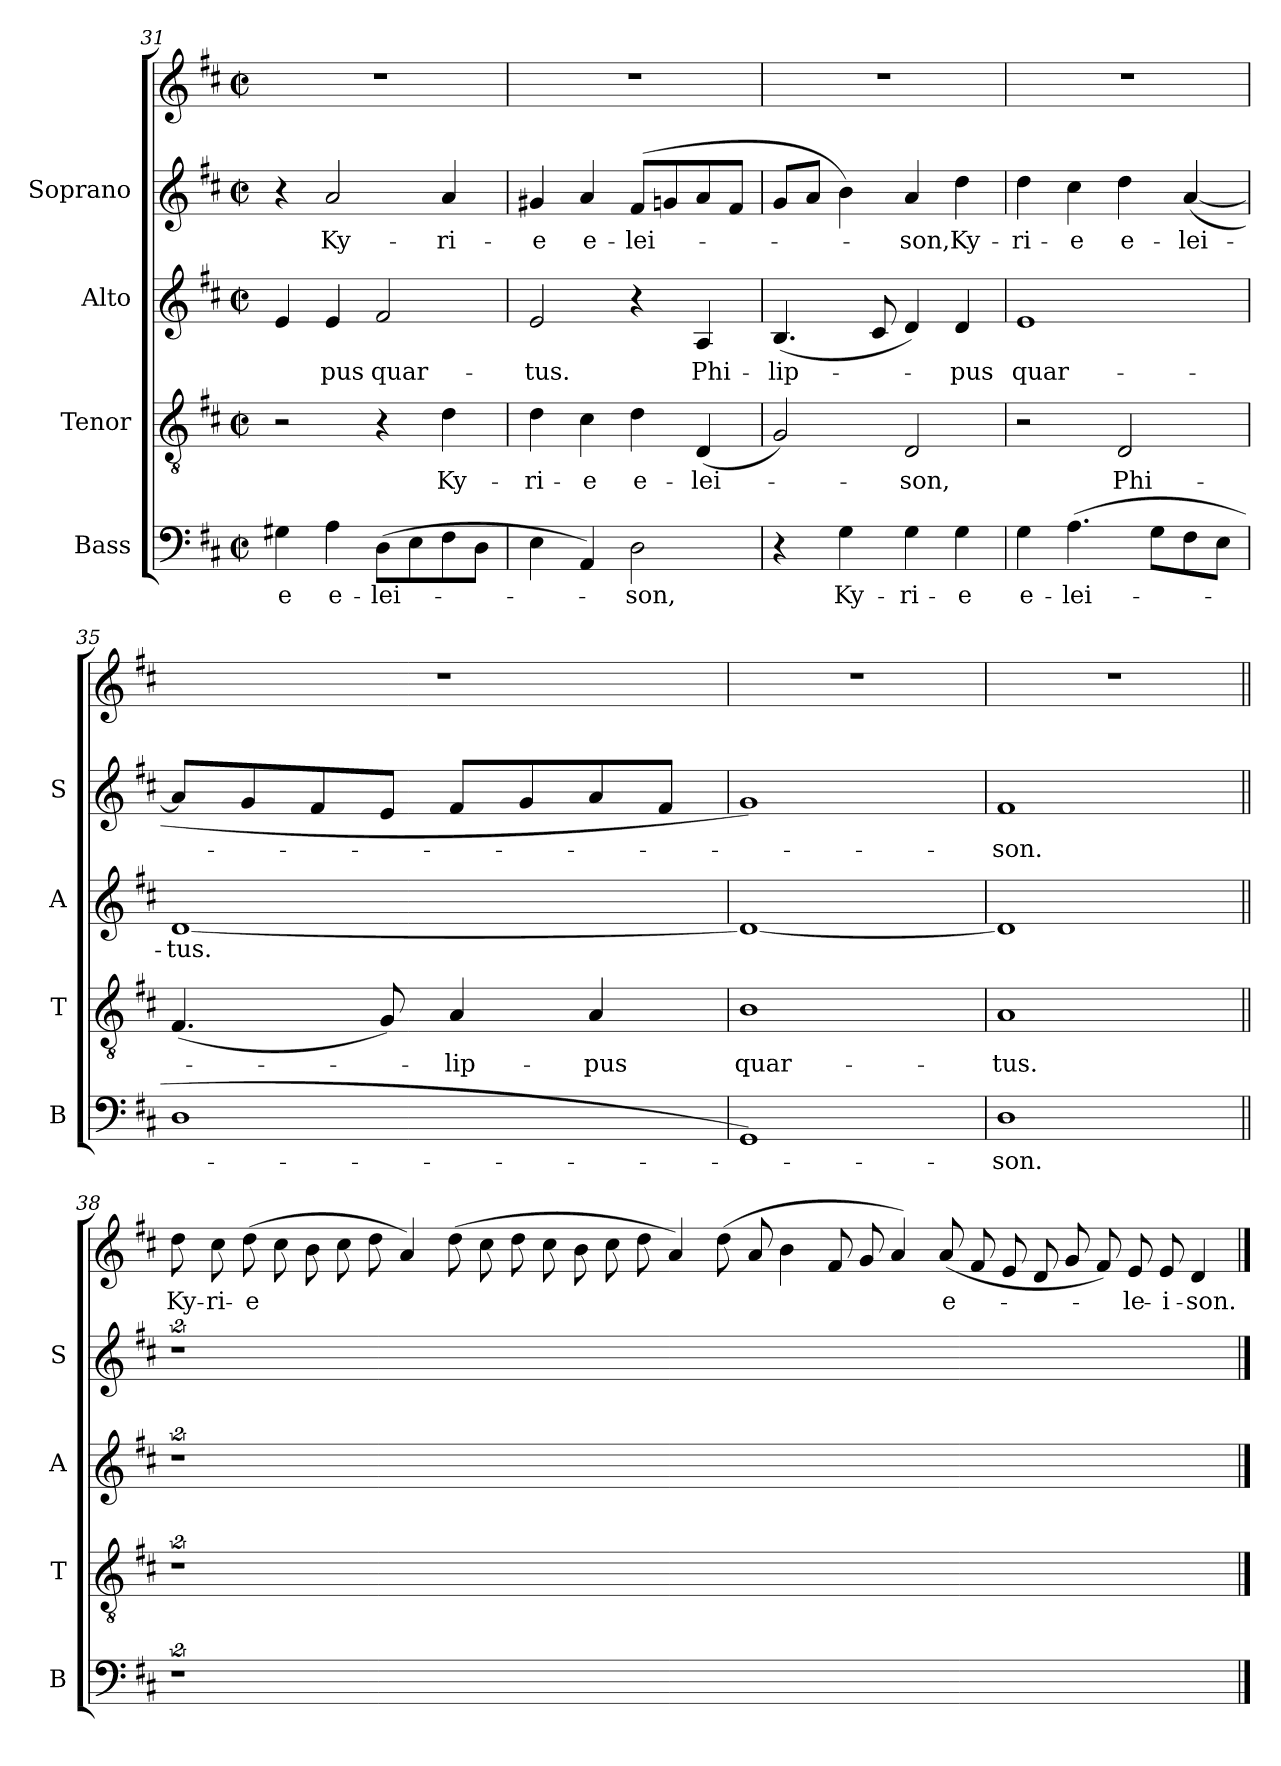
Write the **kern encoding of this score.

**kern	**text	**kern	**text	**kern	**text	**kern	**text	**kern	**text
*part5	*part5	*part4	*part4	*part3	*part3	*part2	*part2	*part1	*part1
*staff5	*staff5	*staff4	*staff4	*staff3	*staff3	*staff2	*staff2	*staff1	*staff1
*I"Bass	*	*I"Tenor	*	*I"Alto	*	*I"Soprano	*	*	*
*I'B	*	*I'T	*	*I'A	*	*I'S	*	*	*
*clefF4	*	*clefGv2	*	*clefG2	*	*clefG2	*	*clefG2	*
*k[f#c#]	*	*k[f#c#]	*	*k[f#c#]	*	*k[f#c#]	*	*k[f#c#]	*
*D:	*	*D:	*	*D:	*	*D:	*	*D:	*
*M2/2	*	*M2/2	*	*M2/2	*	*M2/2	*	*M2/2	*
*met(c|)	*	*met(c|)	*	*met(c|)	*	*met(c|)	*	*met(c|)	*
=31	=31	=31	=31	=31	=31	=31	=31	=31	=31
4G#X\	-e	2r	.	4e/	.	4r	.	1r	.
4A\	e-	.	.	4e/	-pus	2a/	Ky-	.	.
(8D\L	-lei-	4r	.	2f#/	quar-	.	.	.	.
8E\	.	.	.	.	.	.	.	.	.
8F#\	.	4d\	Ky-	.	.	4a/	-ri-	.	.
8D\J	.	.	.	.	.	.	.	.	.
=32	=32	=32	=32	=32	=32	=32	=32	=32	=32
4E\	.	4d\	-ri-	2e/	-tus.	4g#X/	-e	1r	.
4AA/)	.	4c#\	-e	.	.	4a/	e-	.	.
2D\	-son,	4d\	e-	4r	.	(8f#/L	-lei-	.	.
.	.	.	.	.	.	8gn/	.	.	.
.	.	(4D/	-lei-	4A/	Phi-	8a/	.	.	.
.	.	.	.	.	.	8f#/J	.	.	.
=33	=33	=33	=33	=33	=33	=33	=33	=33	=33
4r	.	2G/)	.	(4.B/	-lip-	8g/L	.	1r	.
.	.	.	.	.	.	8a/J	.	.	.
4G\	Ky-	.	.	.	.	4b\)	.	.	.
.	.	.	.	8c#/	.	.	.	.	.
4G\	-ri-	2D/	-son,	4d/)	.	4a/	-son,	.	.
4G\	-e	.	.	4d/	-pus	4dd\	Ky-	.	.
!!LO:LB:g=z
=34	=34	=34	=34	=34	=34	=34	=34	=34	=34
4G\	e-	2r	.	1e	quar-	4dd\	-ri-	1r	.
(4.A\	-lei-	.	.	.	.	4cc#\	-e	.	.
.	.	2D/	Phi-	.	.	4dd\	e-	.	.
8G\L	.	.	.	.	.	.	.	.	.
8F#\	.	.	.	.	.	([4a/	-lei-	.	.
8E\J	.	.	.	.	.	.	.	.	.
=35	=35	=35	=35	=35	=35	=35	=35	=35	=35
1D	.	(4.F#/	.	[1d	-tus.	8a/L]	.	1r	.
.	.	.	.	.	.	8g/	.	.	.
.	.	.	.	.	.	8f#/	.	.	.
.	.	8G/)	.	.	.	8e/J	.	.	.
.	.	4A/	-lip-	.	.	8f#/L	.	.	.
.	.	.	.	.	.	8g/	.	.	.
.	.	4A/	-pus	.	.	8a/	.	.	.
.	.	.	.	.	.	8f#/J	.	.	.
=36	=36	=36	=36	=36	=36	=36	=36	=36	=36
1GG)	.	1B	quar-	1d_	.	1g)	.	1r	.
=37	=37	=37	=37	=37	=37	=37	=37	=37	=37
1D	-son.	1A	-tus.	1d]	.	1f#	-son.	1r	.
!!LO:LB:g=z
=38||	=38||	=38||	=38||	=38||	=38||	=38||	=38||	=38||	=38||
!	!	!	!	!	!	!	!	!LO:N:head=solid	!
2%9r	.	2%9r	.	2%9r	.	2%9r	.	8dd	Ky-
!	!	!	!	!	!	!	!	!LO:N:head=solid	!
.	.	.	.	.	.	.	.	8cc#	-ri-
!	!	!	!	!	!	!	!	!LO:N:head=solid	!
.	.	.	.	.	.	.	.	(8dd	-e
!	!	!	!	!	!	!	!	!LO:N:head=solid	!
.	.	.	.	.	.	.	.	8cc#	.
!	!	!	!	!	!	!	!	!LO:N:head=solid	!
.	.	.	.	.	.	.	.	8b	.
!	!	!	!	!	!	!	!	!LO:N:head=solid	!
.	.	.	.	.	.	.	.	8cc#	.
!	!	!	!	!	!	!	!	!LO:N:head=solid	!
.	.	.	.	.	.	.	.	8dd	.
!	!	!	!	!	!	!	!	!LO:N:head=solid	!
.	.	.	.	.	.	.	.	4a)	.
!	!	!	!	!	!	!	!	!LO:N:head=solid	!
.	.	.	.	.	.	.	.	(8dd	.
!	!	!	!	!	!	!	!	!LO:N:head=solid	!
.	.	.	.	.	.	.	.	8cc#	.
!	!	!	!	!	!	!	!	!LO:N:head=solid	!
.	.	.	.	.	.	.	.	8dd	.
!	!	!	!	!	!	!	!	!LO:N:head=solid	!
.	.	.	.	.	.	.	.	8cc#	.
!	!	!	!	!	!	!	!	!LO:N:head=solid	!
.	.	.	.	.	.	.	.	8b	.
!	!	!	!	!	!	!	!	!LO:N:head=solid	!
.	.	.	.	.	.	.	.	8cc#	.
!	!	!	!	!	!	!	!	!LO:N:head=solid	!
.	.	.	.	.	.	.	.	8dd	.
!	!	!	!	!	!	!	!	!LO:N:head=solid	!
.	.	.	.	.	.	.	.	4a)	.
!	!	!	!	!	!	!	!	!LO:N:head=solid	!
.	.	.	.	.	.	.	.	(8dd	.
!	!	!	!	!	!	!	!	!LO:N:head=solid	!
.	.	.	.	.	.	.	.	8a	.
!	!	!	!	!	!	!	!	!LO:N:head=solid	!
.	.	.	.	.	.	.	.	4b	.
!	!	!	!	!	!	!	!	!LO:N:head=solid	!
.	.	.	.	.	.	.	.	8f#	.
!	!	!	!	!	!	!	!	!LO:N:head=solid	!
.	.	.	.	.	.	.	.	8g	.
!	!	!	!	!	!	!	!	!LO:N:head=solid	!
.	.	.	.	.	.	.	.	4a)	.
!	!	!	!	!	!	!	!	!LO:N:head=solid	!
.	.	.	.	.	.	.	.	(8a	e-
!	!	!	!	!	!	!	!	!LO:N:head=solid	!
.	.	.	.	.	.	.	.	8f#	.
!	!	!	!	!	!	!	!	!LO:N:head=solid	!
.	.	.	.	.	.	.	.	8e	.
!	!	!	!	!	!	!	!	!LO:N:head=solid	!
.	.	.	.	.	.	.	.	8d	.
!	!	!	!	!	!	!	!	!LO:N:head=solid	!
.	.	.	.	.	.	.	.	8g	.
!	!	!	!	!	!	!	!	!LO:N:head=solid	!
.	.	.	.	.	.	.	.	8f#)	.
!	!	!	!	!	!	!	!	!LO:N:head=solid	!
.	.	.	.	.	.	.	.	8e	-le-
!	!	!	!	!	!	!	!	!LO:N:head=solid	!
.	.	.	.	.	.	.	.	8e	-i-
!	!	!	!	!	!	!	!	!LO:N:head=solid	!
.	.	.	.	.	.	.	.	4d	-son.-
==	==	==	==	==	==	==	==	==	==
*-	*-	*-	*-	*-	*-	*-	*-	*-	*-
